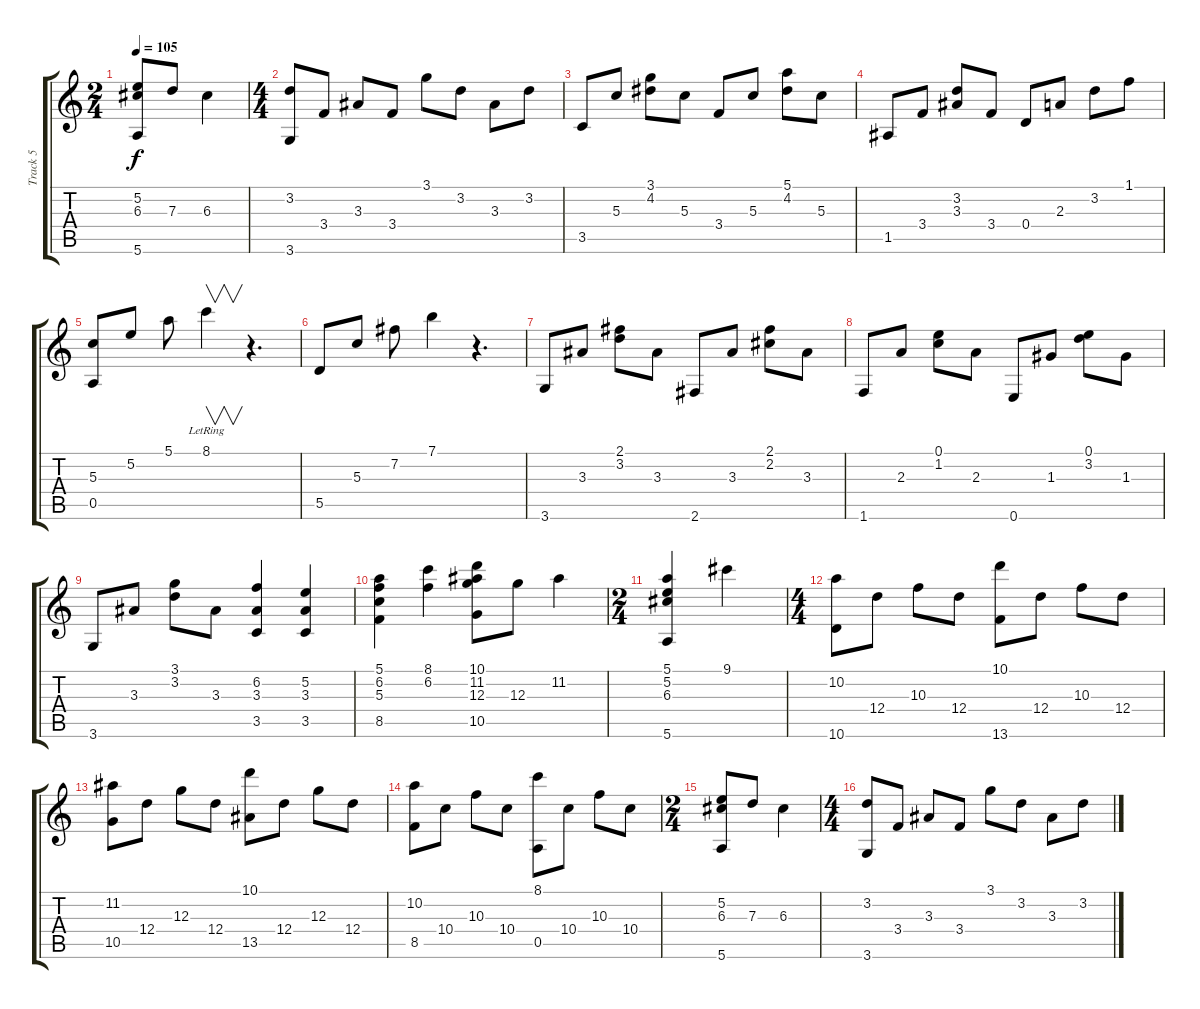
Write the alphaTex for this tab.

\track ("Track 5" "Track 5") {instrument acousticguitarnylon}
\staff {score tabs}
\tuning (E4 B3 G3 D3 A2 E2) {hide}
\ts (2 4)
\tempo 105
\clef g2
\ks c
(5.2 6.3 5.6).8{dy f} 7.3.8 6.3.4 |
\ts (4 4)
(3.2 3.6).8 3.4.8 3.3.8 3.4.8 3.1.8 3.2.8 3.3.8 3.2.8 |
3.5.8 5.3.8 (3.1 4.2).8 5.3.8 3.4.8 5.3.8 (5.1 4.2).8 5.3.8 |
1.5.8 3.4.8 (3.2 3.3).8 3.4.8 0.4.8 2.3.8 3.2.8 1.1.8 |
(5.3 0.5).8 5.2.8 5.1.8 8.1{lr}.4{v} r.4{d} |
5.5.8 5.3.8 7.2.8 7.1.4 r.4{d} |
3.6.8 3.3.8 (2.1 3.2).8 3.3.8 2.6.8 3.3.8 (2.1 2.2).8 3.3.8 |
1.6.8 2.3.8 (0.1 1.2).8 2.3.8 0.6.8 1.3.8 (0.1 3.2).8 1.3.8 |
3.6.8 3.3.8 (3.1 3.2).8 3.3.8 (6.2 3.3 3.5).4 (5.2 3.3 3.5).4 |
(5.1 6.2 5.3 8.5).4 (8.1 6.2).4 (10.1 11.2 12.3 10.5).8 12.3.8 11.2.4 |
\ts (2 4)
(5.1 5.2 6.3 5.6).4 9.1.4 |
\ts (4 4)
(10.2 10.6).8 12.4.8 10.3.8 12.4.8 (10.1 13.6).8 12.4.8 10.3.8 12.4.8 |
(11.2 10.5).8 12.4.8 12.3.8 12.4.8 (10.1 13.5).8 12.4.8 12.3.8 12.4.8 |
(10.2 8.5).8 10.4.8 10.3.8 10.4.8 (8.1 0.5).8 10.4.8 10.3.8 10.4.8 |
\ts (2 4)
(5.2 6.3 5.6).8 7.3.8 6.3.4 |
\ts (4 4)
(3.2 3.6).8 3.4.8 3.3.8 3.4.8 3.1.8 3.2.8 3.3.8 3.2.8
